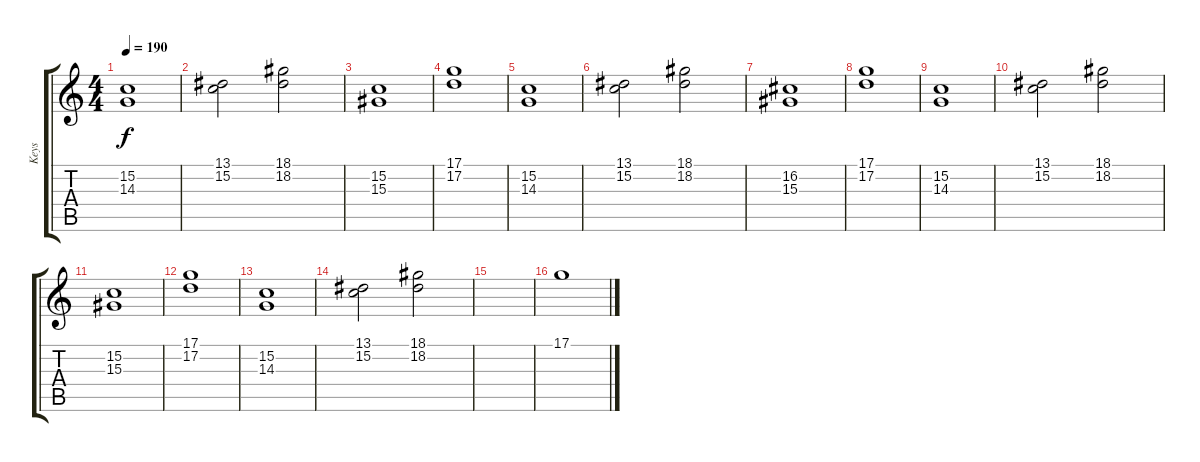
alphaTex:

\track ("Keys" "Keys") {instrument stringensemble1}
\staff {score tabs}
\tuning (D4 A3 F3 C3 G2 C2) {hide}
\ts (4 4)
\tempo 190
\clef g2
\ks c
(15.2 14.3).1{dy f} |
(13.1 15.2).2 (18.1 18.2).2 |
(15.2 15.3).1 |
(17.1 17.2).1 |
(15.2 14.3).1 |
(13.1 15.2).2 (18.1 18.2).2 |
(16.2 15.3).1 |
(17.1 17.2).1 |
(15.2 14.3).1 |
(13.1 15.2).2 (18.1 18.2).2 |
(15.2 15.3).1 |
(17.1 17.2).1 |
(15.2 14.3).1 |
(13.1 15.2).2 (18.1 18.2).2 |
|
17.1.1
